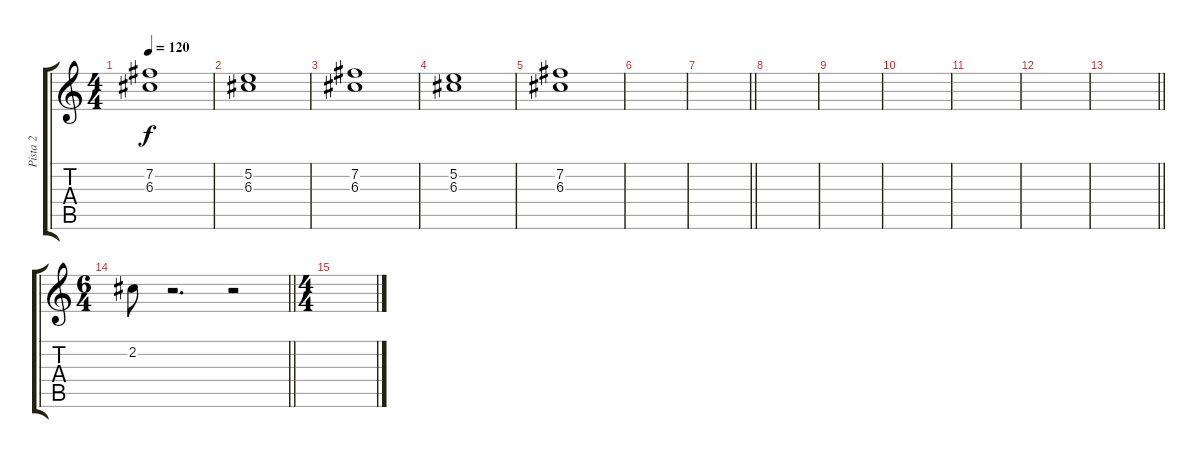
\track ("Pista 2" "Pista 2") {instrument acousticguitarsteel}
\staff {score tabs}
\tuning (E4 B3 G3 D3 A2 E2) {hide}
\ts (4 4)
\tempo 120
\clef g2
\ks c
(7.2 6.3).1{dy f} |
(5.2 6.3).1 |
(7.2 6.3).1 |
(5.2 6.3).1 |
(7.2 6.3).1 |
|
\barLineRight lightlight
|
\section ("" "")
|
|
|
|
|
\barLineRight lightlight
|
\ts (6 4)
\section ("" "")
\barLineRight lightlight
2.2.8{instrument acousticguitarsteel} r.2{d} r.2 |
\ts (4 4)
